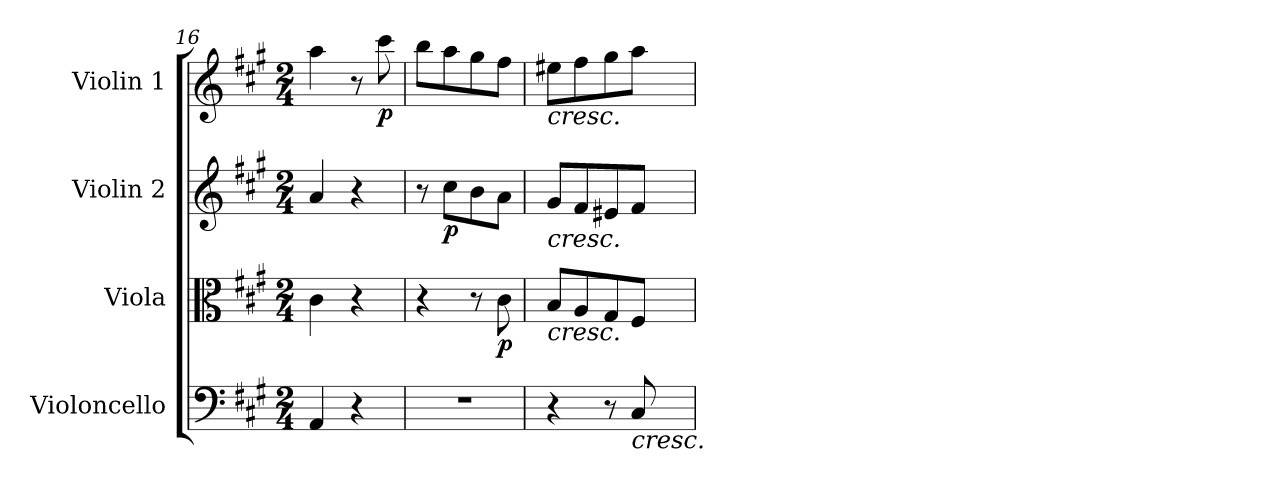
**kern	**kern	**dynam	**kern	**dynam	**kern	**dynam
*part4	*part3	*part3	*part2	*part2	*part1	*part1
*staff4	*staff3	*staff3	*staff2	*staff2	*staff1	*staff1
*I"Violoncello	*I"Viola	*	*I"Violin 2	*	*I"Violin 1	*
*I'Vc	*I'Vla	*	*I'Vln	*	*I'Vln	*
*clefF4	*clefC3	*	*clefG2	*	*clefG2	*
*k[f#c#g#]	*k[f#c#g#]	*	*k[f#c#g#]	*	*k[f#c#g#]	*
*M2/4	*M2/4	*	*M2/4	*	*M2/4	*
=16	=16	=16	=16	=16	=16	=16
4AA/	4c#\	.	4a/	.	4aa\	.
4r	4r	.	4r	.	8r	.
!	!	!	!	!	!	!LO:DY:b
.	.	.	.	.	8ccc#\	p
!!LO:LB:g=z
=17	=17	=17	=17	=17	=17	=17
2r	4r	.	8r	.	8bb\L	.
!	!	!	!	!LO:DY:b	!	!
.	.	.	8cc#\L	p	8aa\	.
.	8r	.	8b\	.	8gg#\	.
!	!	!LO:DY:b	!	!	!	!
.	8c#\	p	8a\J	.	8ff#\J	.
=18	=18	=18	=18	=18	=18	=18
!	!	!	!	!	!LO:TX:b:i:t=cresc.	!
!	!	!	!LO:TX:b:i:t=cresc.	!	!	!
!	!LO:TX:b:i:t=cresc.	!	!	!	!	!
4r	8B/L	.	8g#/L	.	8ee#X\L	.
.	8A/	.	8f#/	.	8ff#\	.
8r	8G#/	.	8e#X/	.	8gg#\	.
!LO:TX:b:i:t=cresc.	!	!	!	!	!	!
8C#/	8F#/J	.	8f#/J	.	8aa\J	.
=	=	=	=	=	=	=
*-	*-	*-	*-	*-	*-	*-
